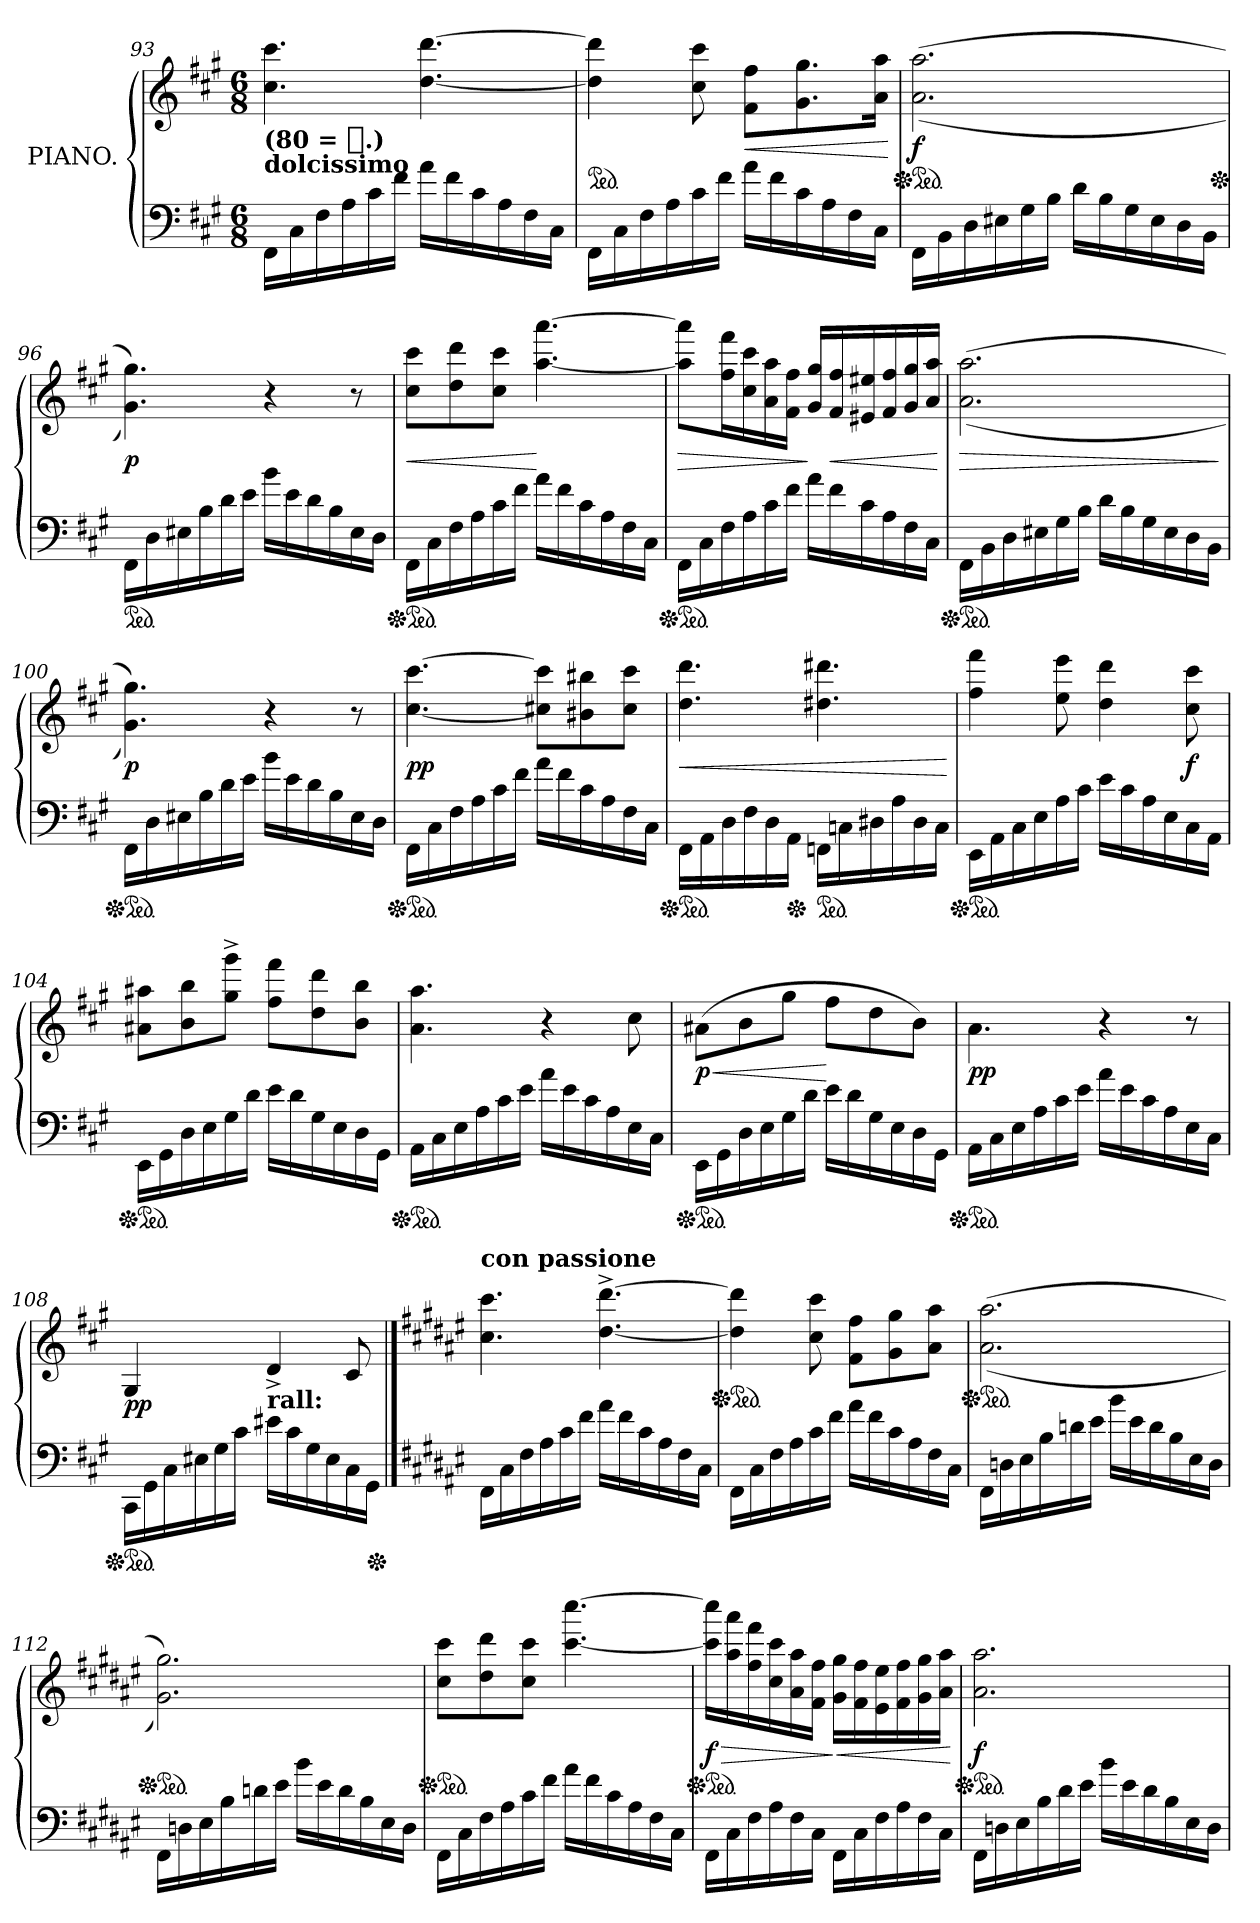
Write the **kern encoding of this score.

**kern	**kern	**dynam
*part2	*part1	*part1
*staff2	*staff1	*staff1
*I"PIANO.	*I"PIANO.	*
*clefF4	*clefG2	*
*k[f#c#g#]	*k[f#c#g#]	*
*f#:	*f#:	*
*M6/8	*M6/8	*
=93	=93	=93
!	!LO:TX:b:B:t=(80 = [quarter].)	!
!	!LO:TX:b:B:t=dolcissimo	!
16FF#\LL	4.cc#\ 4.ccc#\	.
16C#\	.	.
16F#\	.	.
16A\	.	.
16c#\	.	.
16f#\JJ	.	.
16a\LL	[4.dd\ [4.ddd\	.
16f#\	.	.
16c#\	.	.
16A\	.	.
16F#\	.	.
16C#\JJ	.	.
=94	=94	=94
*	*ped	*
16FF#\LL	4dd]\ 4ddd]\	.
16C#\	.	.
16F#\	.	.
16A\	.	.
16c#\	8cc#\ 8ccc#\	.
16f#\JJ	.	.
!	!	!LO:HP:b
16a\LL	8f#\ 8ff#\L	<
16f#\	.	.
16c#\	8.g#\ 8.gg#\	.
16A\	.	.
16F#\	.	.
16C#\JJ	16a\ 16aa\Jk	.
.	.	[
=95	=95	=95
*	*Xped	*
*	*ped	*
16FF#\LL	(<(>2.a\ 2.aa\	f
16BB\	.	.
16D\	.	.
16E#X\	.	.
16G#\	.	.
16B\JJ	.	.
16d\LL	.	.
16B\	.	.
16G#\	.	.
16E#\	.	.
16D\	.	.
16BB\JJ	.	.
*	*Xped	*
=96	=96	=96
*ped	*	*
16FF#\LL	4.g#\ 4.gg#\))	p
16D\	.	.
16E#X\	.	.
16B\	.	.
16d\	.	.
16e\JJ	.	.
16b\LL	4r	.
16e\	.	.
16d\	.	.
16B\	.	.
16E#\	8r	.
16D\JJ	.	.
=97	=97	=97
!	!	!LO:HP:b
*Xped	*	*
*ped	*	*
16FF#\LL	8cc#\ 8ccc#\L	<
16C#\	.	.
16F#\	8dd\ 8ddd\	.
16A\	.	.
16c#\	8cc#\ 8ccc#\J	.
16f#\JJ	.	.
16a\LL	[4.aa\ [4.aaa\	[
16f#\	.	.
16c#\	.	.
16A\	.	.
16F#\	.	.
16C#\JJ	.	.
=98	=98	=98
!	!	!LO:HP:b
*Xped	*	*
*ped	*	*
16FF#\LL	8aa]\ 8aaa]\L	>
16C#\	.	.
16F#\	16ff#\ 16fff#\L	.
16A\	16cc#\ 16ccc#\	.
16c#\	16a\ 16aa\	.
16f#\JJ	16f#\ 16ff#\JJ	.
16a\LL	16g#/ 16gg#/LL	]
!	!	!LO:HP:b
16f#\	16f#/ 16ff#/	<
16c#\	16e#X/ 16ee#X/	.
16A\	16f#/ 16ff#/	.
16F#\	16g#/ 16gg#/	.
16C#\JJ	16a/ 16aa/JJ	.
.	.	[
=99	=99	=99
!	!	!LO:HP:b
*Xped	*	*
*ped	*	*
16FF#\LL	(<(>2.a\ 2.aa\	>
16BB\	.	.
16D\	.	.
16E#X\	.	.
16G#\	.	.
16B\JJ	.	.
16d\LL	.	.
16B\	.	.
16G#\	.	.
16E#\	.	.
16D\	.	.
16BB\JJ	.	.
.	.	]
=100	=100	=100
*Xped	*	*
*ped	*	*
16FF#\LL	4.g#\ 4.gg#\))	p
16D\	.	.
16E#X\	.	.
16B\	.	.
16d\	.	.
16e\JJ	.	.
16b\LL	4r	.
16e\	.	.
16d\	.	.
16B\	.	.
16E#\	8r	.
16D\JJ	.	.
=101	=101	=101
*Xped	*	*
*ped	*	*
16FF#\LL	[4.cc#\ [4.ccc#\	pp
16C#\	.	.
16F#\	.	.
16A\	.	.
16c#\	.	.
16f#\JJ	.	.
16a\LL	8cc#X]\ 8ccc#]\L	.
16f#\	.	.
16c#\	8b#X\ 8bb#X\	.
16A\	.	.
16F#\	8cc#\ 8ccc#\J	.
16C#\JJ	.	.
=102	=102	=102
!	!	!LO:HP:b
*Xped	*	*
*ped	*	*
16FF#\LL	4.dd\ 4.ddd\	<
16AA\	.	.
16D\	.	.
16F#\	.	.
16D\	.	.
*Xped	*	*
16AA\JJ	.	.
*ped	*	*
16FFn\LL	4.dd#X\ 4.ddd#X\	.
16Cn\	.	.
16D#X\	.	.
16A\	.	.
16D#\	.	.
16C\JJ	.	.
.	.	[
=103	=103	=103
*Xped	*	*
*ped	*	*
16EE\LL	4ff#\ 4fff#\	.
16AA\	.	.
16C#\	.	.
16E\	.	.
16A\	8ee\ 8eee\	.
16c#\JJ	.	.
16e\LL	4dd\ 4ddd\	.
16c#\	.	.
16A\	.	.
16E\	.	.
16C#\	8cc#\ 8ccc#\	f
16AA\JJ	.	.
=104	=104	=104
*Xped	*	*
*ped	*	*
16EE\LL	8a#X\ 8aa#X\L	.
16GG#\	.	.
16D\	8b\ 8bb\	.
16E\	.	.
16G#\	8gg#^\ 8ggg#^\J	.
16d\JJ	.	.
16e\LL	8ff#\ 8fff#\L	.
16d\	.	.
16G#\	8dd\ 8ddd\	.
16E\	.	.
16D\	8b\ 8bb\J	.
16GG#\JJ	.	.
=105	=105	=105
*Xped	*	*
*ped	*	*
16AA\LL	4.a\ 4.aa\	.
16C#\	.	.
16E\	.	.
16A\	.	.
16c#\	.	.
16e\JJ	.	.
16a\LL	4r	.
16e\	.	.
16c#\	.	.
16A\	.	.
16E\	8cc#\	.
16C#\JJ	.	.
=106	=106	=106
!	!	!LO:HP:b
*Xped	*	*
*ped	*	*
16EE\LL	(8a#X\L	< p
16GG#\	.	.
16D\	8b\	.
16E\	.	.
16G#\	8gg#\J	.
16d\JJ	.	.
16e\LL	8ff#\L	[
16d\	.	.
16G#\	8dd\	.
16E\	.	.
16D\	8b\J)	.
16GG#\JJ	.	.
=107	=107	=107
*Xped	*	*
*ped	*	*
16AA\LL	4.a\	pp
16C#\	.	.
16E\	.	.
16A\	.	.
16c#\	.	.
16e\JJ	.	.
16a\LL	4r	.
16e\	.	.
16c#\	.	.
16A\	.	.
16E\	8r	.
16C#\JJ	.	.
=108	=108	=108
*Xped	*	*
*ped	*	*
16CC#\LL	4G#/	pp
16GG#\	.	.
16C#\	.	.
16E#X\	.	.
16G#\	8ryy	.
16c#\JJ	.	.
!LO:TX:a:B:t=rall&colon;	!	!
16e#X\LL	4d^>/	.
16c#\	.	.
16G#\	.	.
16E#\	.	.
16C#\	8c#/	.
16GG#\JJ	.	.
*Xped	*	*
==109	==109	==109
*k[f#c#g#d#a#e#]	*k[f#c#g#d#a#e#]	*
!	!LO:TX:a:B:t=con passione	!
16FF#\LL	4.cc#\ 4.ccc#\	.
16C#\	.	.
16F#\	.	.
16A#\	.	.
16c#\	.	.
16f#\JJ	.	.
16a#\LL	[4.dd#^\ [4.ddd#^\	.
16f#\	.	.
16c#\	.	.
16A#\	.	.
16F#\	.	.
16C#\JJ	.	.
=110	=110	=110
*	*Xped	*
*	*ped	*
16FF#\LL	4dd#]\ 4ddd#]\	.
16C#\	.	.
16F#\	.	.
16A#\	.	.
16c#\	8cc#\ 8ccc#\	.
16f#\JJ	.	.
16a#\LL	8f#\ 8ff#\L	.
16f#\	.	.
16c#\	8g#\ 8gg#\	.
16A#\	.	.
16F#\	8a#\ 8aa#\J	.
16C#\JJ	.	.
=111	=111	=111
*	*Xped	*
*	*ped	*
16FF#\LL	(<(>2.a#\ 2.aa#\	.
16Dn\	.	.
16E#\	.	.
16B\	.	.
16dn\	.	.
16e#\JJ	.	.
16b\LL	.	.
16e#\	.	.
16d\	.	.
16B\	.	.
16E#\	.	.
16D\JJ	.	.
=112	=112	=112
*	*Xped	*
*	*ped	*
16FF#\LL	2.g#\ 2.gg#\))	.
16Dn\	.	.
16E#\	.	.
16B\	.	.
16dn\	.	.
16e#\JJ	.	.
16b\LL	.	.
16e#\	.	.
16d\	.	.
16B\	.	.
16E#\	.	.
16D\JJ	.	.
=113	=113	=113
*	*Xped	*
*	*ped	*
16FF#\LL	8cc#\ 8ccc#\L	.
16C#\	.	.
16F#\	8dd#\ 8ddd#\	.
16A#\	.	.
16c#\	8cc#\ 8ccc#\J	.
16f#\JJ	.	.
16a#\LL	[4.ccc#\ [4.cccc#\	.
16f#\	.	.
16c#\	.	.
16A#\	.	.
16F#\	.	.
16C#\JJ	.	.
=114	=114	=114
!	!	!LO:HP:b
*	*Xped	*
*	*ped	*
16FF#\LL	16ccc#]\ 16cccc#]\LL	> f
16C#\	16aa#\ 16aaa#\	.
16F#\	16ff#\ 16fff#\	.
16A#\	16cc#\ 16ccc#\	.
16F#\	16a#\ 16aa#\	.
16C#\JJ	16f#\ 16ff#\JJ	.
!	!	!LO:HP:n=1:b
16FF#\LL	16g#\ 16gg#\LL	] <
16C#\	16f#\ 16ff#\	.
16F#\	16e#\ 16ee#\	.
16A#\	16f#\ 16ff#\	.
16F#\	16g#\ 16gg#\	.
16C#\JJ	16a#\ 16aa#\JJ	.
.	.	[
=115	=115	=115
*	*Xped	*
*	*ped	*
16FF#\LL	2.a#\ 2.aa#\	f
16Dn\	.	.
16E#\	.	.
16B\	.	.
16d#\	.	.
16e#\JJ	.	.
16b\LL	.	.
16e#\	.	.
16d#\	.	.
16B\	.	.
16E#\	.	.
16D\JJ	.	.
=	=	=
*-	*-	*-
